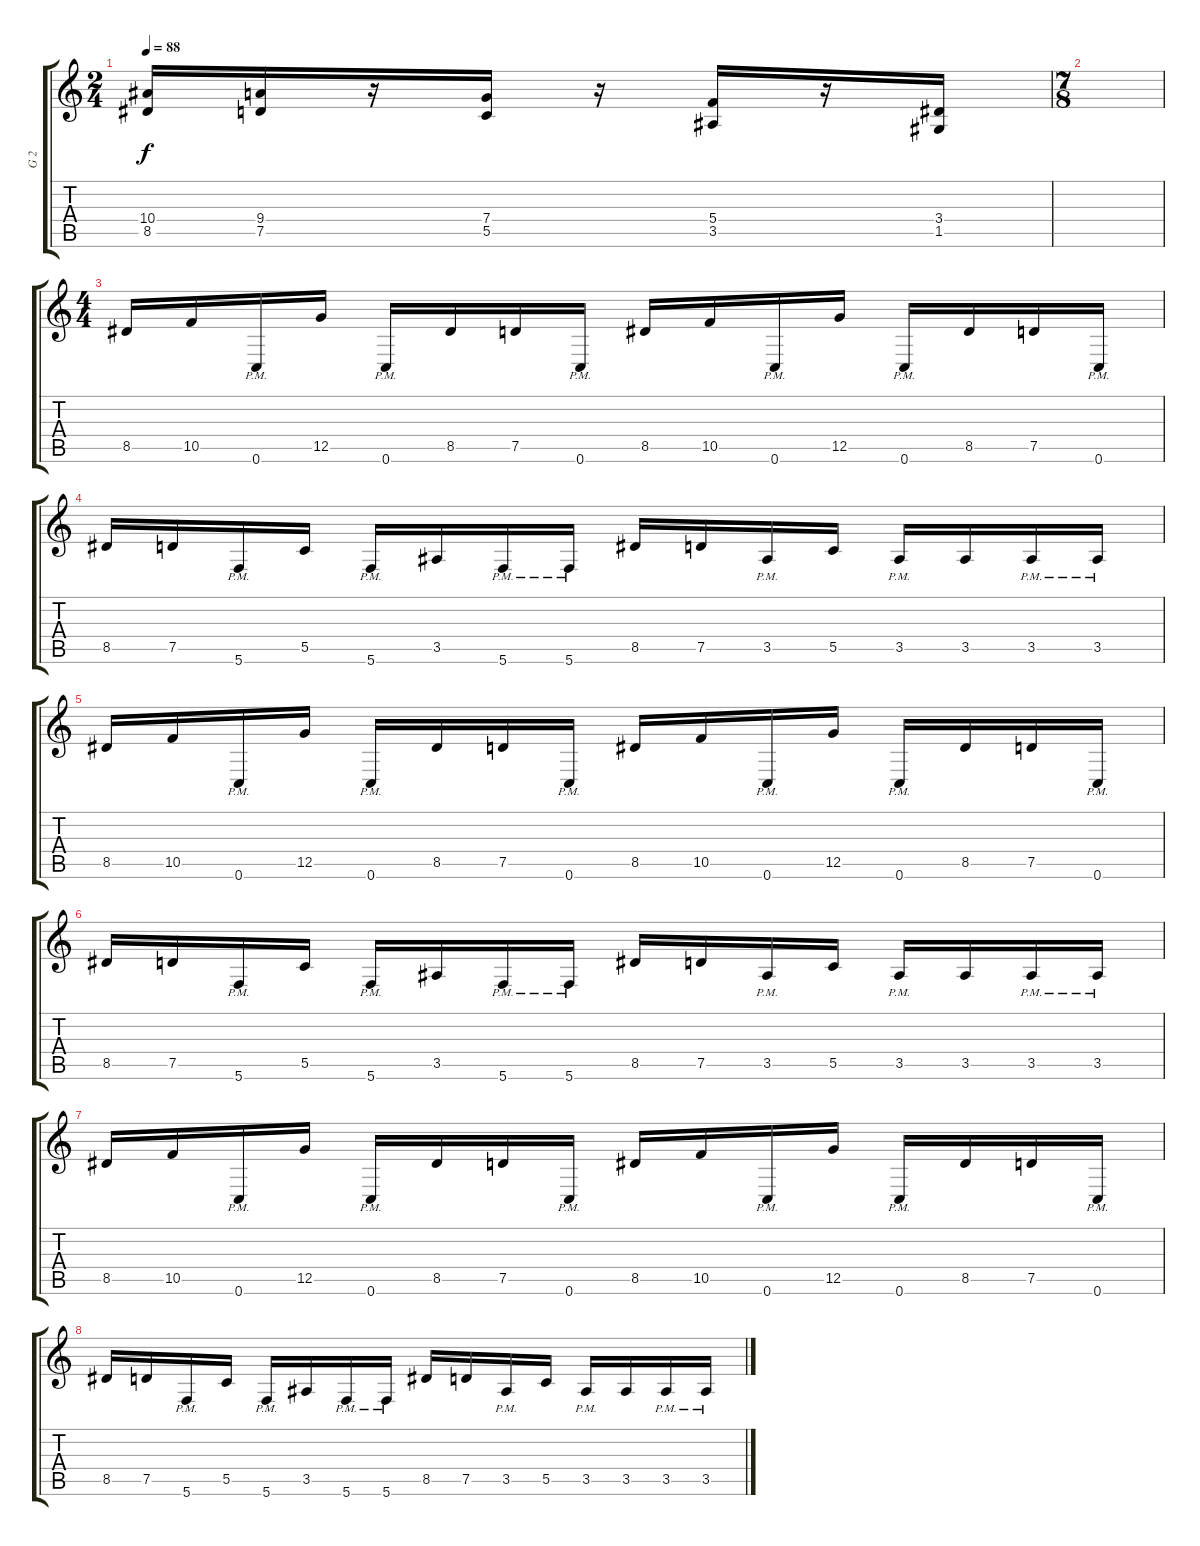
\track ("G 2" "G 2") {instrument distortionguitar}
\staff {score tabs}
\tuning (D4 A3 F3 C3 G2 C2) {hide}
\ts (2 4)
\tempo 88
\clef g2
\ks c
(10.4 8.5).16{dy f} (9.4 7.5).16 r.16 (7.4 5.5).16 r.16 (5.4 3.5).16 r.16 (3.4 1.5).16 |
\ts (7 8)
|
\ts (4 4)
8.5.16 10.5.16 0.6{pm}.16 12.5.16 0.6{pm}.16 8.5.16 7.5.16 0.6{pm}.16 8.5.16 10.5.16 0.6{pm}.16 12.5.16 0.6{pm}.16 8.5.16 7.5.16 0.6{pm}.16 |
8.5.16 7.5.16 5.6{pm}.16 5.5.16 5.6{pm}.16 3.5.16 5.6{pm}.16 5.6{pm}.16 8.5.16 7.5.16 3.5{pm}.16 5.5.16 3.5{pm}.16 3.5.16 3.5{pm}.16 3.5{pm}.16 |
8.5.16 10.5.16 0.6{pm}.16 12.5.16 0.6{pm}.16 8.5.16 7.5.16 0.6{pm}.16 8.5.16 10.5.16 0.6{pm}.16 12.5.16 0.6{pm}.16 8.5.16 7.5.16 0.6{pm}.16 |
8.5.16 7.5.16 5.6{pm}.16 5.5.16 5.6{pm}.16 3.5.16 5.6{pm}.16 5.6{pm}.16 8.5.16 7.5.16 3.5{pm}.16 5.5.16 3.5{pm}.16 3.5.16 3.5{pm}.16 3.5{pm}.16 |
8.5.16 10.5.16 0.6{pm}.16 12.5.16 0.6{pm}.16 8.5.16 7.5.16 0.6{pm}.16 8.5.16 10.5.16 0.6{pm}.16 12.5.16 0.6{pm}.16 8.5.16 7.5.16 0.6{pm}.16 |
8.5.16 7.5.16 5.6{pm}.16 5.5.16 5.6{pm}.16 3.5.16 5.6{pm}.16 5.6{pm}.16 8.5.16 7.5.16 3.5{pm}.16 5.5.16 3.5{pm}.16 3.5.16 3.5{pm}.16 3.5{pm}.16
